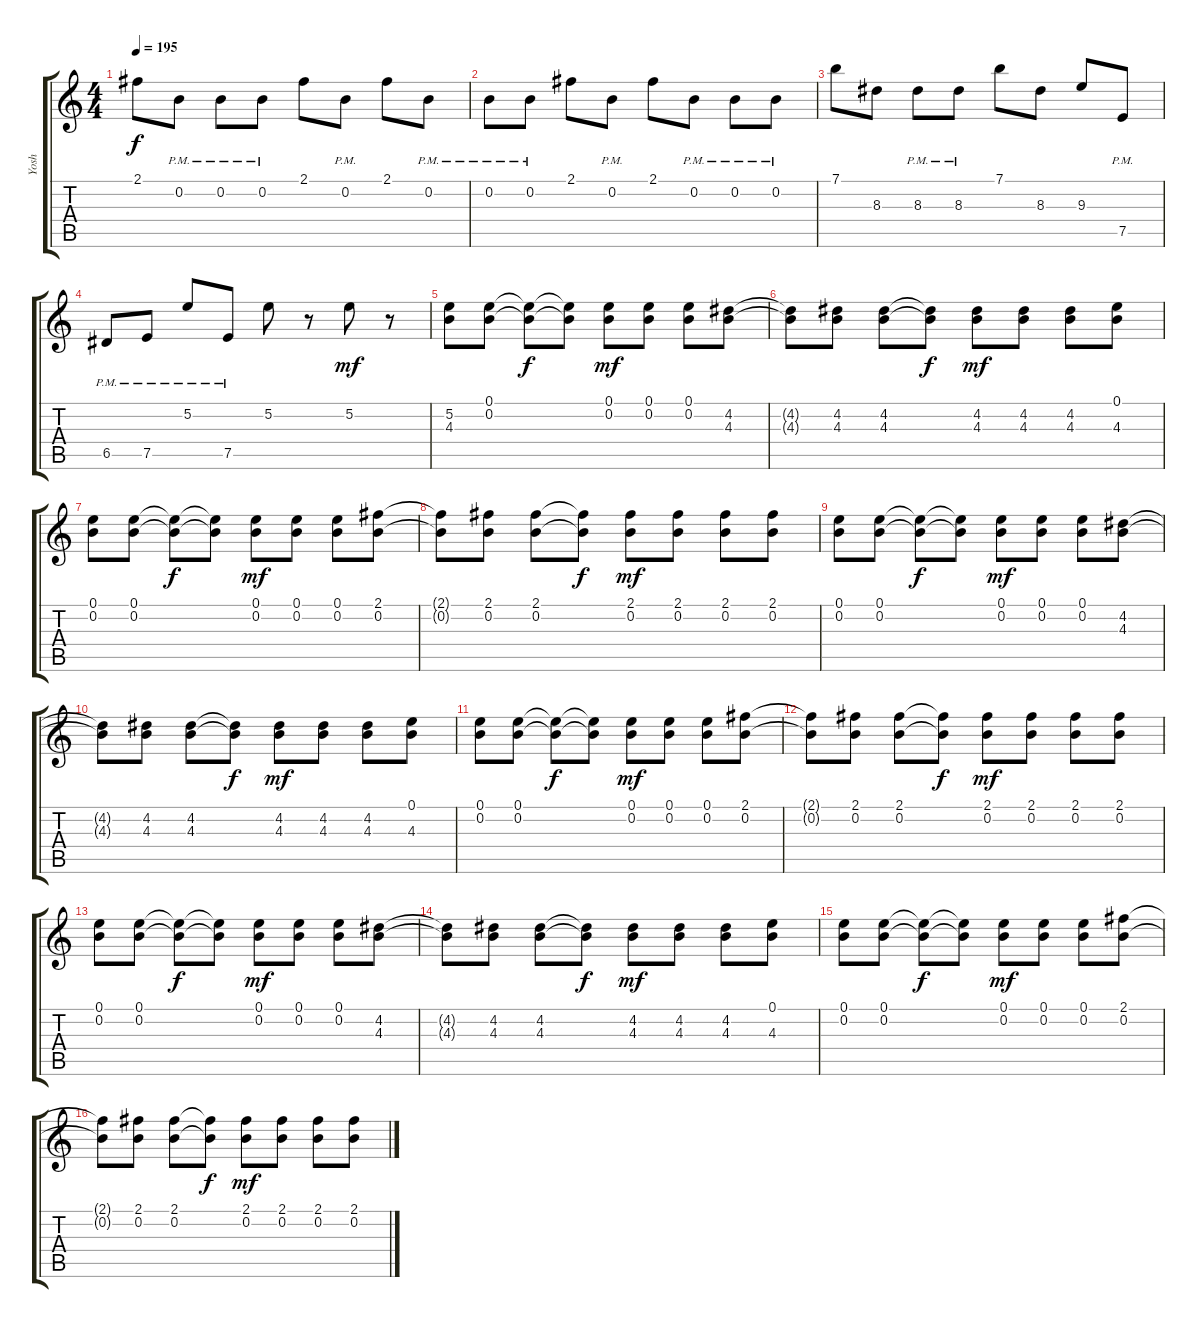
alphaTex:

\track ("Yosh" "Yosh") {instrument overdrivenguitar}
\staff {score tabs}
\tuning (E4 B3 G3 D3 A2 E2) {hide}
\ts (4 4)
\tempo 195
\clef g2
\ks c
2.1.8{dy f} 0.2{pm}.8 0.2{pm}.8 0.2{pm}.8 2.1.8 0.2{pm}.8 2.1.8 0.2{pm}.8 |
0.2{pm}.8 0.2{pm}.8 2.1.8 0.2{pm}.8 2.1.8 0.2{pm}.8 0.2{pm}.8 0.2{pm}.8 |
7.1.8 8.3.8 8.3{pm}.8 8.3{pm}.8 7.1.8 8.3.8 9.3.8 7.5{pm}.8 |
6.5{pm}.8 7.5{pm}.8 5.2{pm}.8 7.5{pm}.8 5.2.8 r.8 5.2.8{dy mf} r.8 |
(5.2 4.3).8 (0.1 0.2).8 (0.1{t} 0.2{t}).8{dy f} (0.1{t} 0.2{t}).8 (0.1 0.2).8{dy mf} (0.1 0.2).8 (0.1 0.2).8 (4.2 4.3).8 |
(4.2{t} 4.3{t}).8 (4.2 4.3).8 (4.2 4.3).8 (4.2{t} 4.3{t}).8{dy f} (4.2 4.3).8{dy mf} (4.2 4.3).8 (4.2 4.3).8 (0.1 4.3).8 |
(0.1 0.2).8 (0.1 0.2).8 (0.1{t} 0.2{t}).8{dy f} (0.1{t} 0.2{t}).8 (0.1 0.2).8{dy mf} (0.1 0.2).8 (0.1 0.2).8 (2.1 0.2).8 |
(2.1{t} 0.2{t}).8 (2.1 0.2).8 (2.1 0.2).8 (2.1{t} 0.2{t}).8{dy f} (2.1 0.2).8{dy mf} (2.1 0.2).8 (2.1 0.2).8 (2.1 0.2).8 |
(0.1 0.2).8 (0.1 0.2).8 (0.1{t} 0.2{t}).8{dy f} (0.1{t} 0.2{t}).8 (0.1 0.2).8{dy mf} (0.1 0.2).8 (0.1 0.2).8 (4.2 4.3).8 |
(4.2{t} 4.3{t}).8 (4.2 4.3).8 (4.2 4.3).8 (4.2{t} 4.3{t}).8{dy f} (4.2 4.3).8{dy mf} (4.2 4.3).8 (4.2 4.3).8 (0.1 4.3).8 |
(0.1 0.2).8 (0.1 0.2).8 (0.1{t} 0.2{t}).8{dy f} (0.1{t} 0.2{t}).8 (0.1 0.2).8{dy mf} (0.1 0.2).8 (0.1 0.2).8 (2.1 0.2).8 |
(2.1{t} 0.2{t}).8 (2.1 0.2).8 (2.1 0.2).8 (2.1{t} 0.2{t}).8{dy f} (2.1 0.2).8{dy mf} (2.1 0.2).8 (2.1 0.2).8 (2.1 0.2).8 |
(0.1 0.2).8 (0.1 0.2).8 (0.1{t} 0.2{t}).8{dy f} (0.1{t} 0.2{t}).8 (0.1 0.2).8{dy mf} (0.1 0.2).8 (0.1 0.2).8 (4.2 4.3).8 |
(4.2{t} 4.3{t}).8 (4.2 4.3).8 (4.2 4.3).8 (4.2{t} 4.3{t}).8{dy f} (4.2 4.3).8{dy mf} (4.2 4.3).8 (4.2 4.3).8 (0.1 4.3).8 |
(0.1 0.2).8 (0.1 0.2).8 (0.1{t} 0.2{t}).8{dy f} (0.1{t} 0.2{t}).8 (0.1 0.2).8{dy mf} (0.1 0.2).8 (0.1 0.2).8 (2.1 0.2).8 |
(2.1{t} 0.2{t}).8 (2.1 0.2).8 (2.1 0.2).8 (2.1{t} 0.2{t}).8{dy f} (2.1 0.2).8{dy mf} (2.1 0.2).8 (2.1 0.2).8 (2.1 0.2).8
